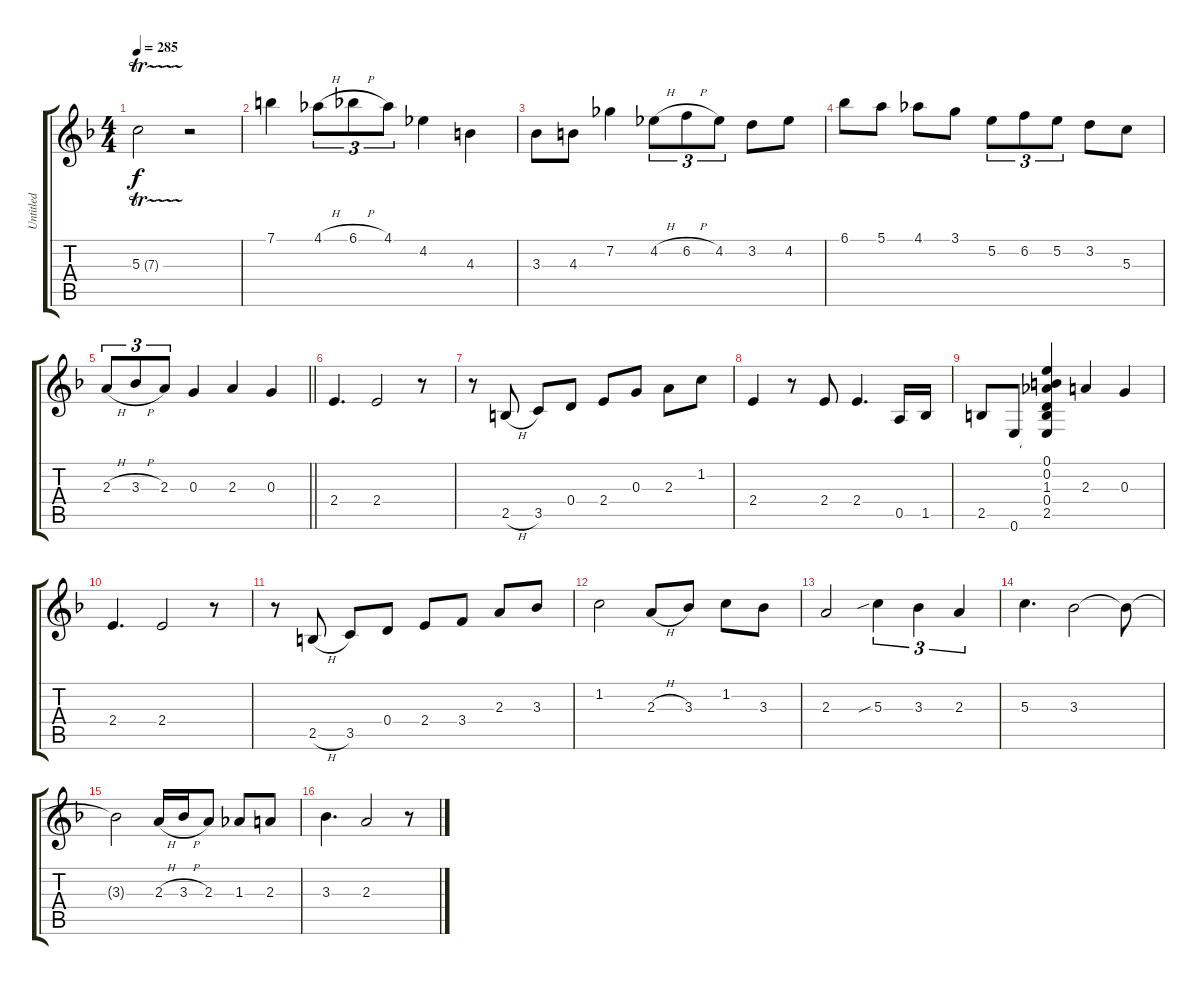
\track ("Untitled" "Untitled") {instrument acousticguitarsteel}
\staff {score tabs}
\tuning (E4 B3 G3 D3 A2 E2) {hide}
\ts (4 4)
\tempo 285
\clef g2
\ks f
5.3{tr (7 32)}.2{dy f} r.2 |
7.1.4 4.1{h}.8{tu (3 2)} 6.1{h}.8{tu (3 2)} 4.1.8{tu (3 2)} 4.2.4 4.3.4 |
3.3.8 4.3.8 7.2.4 4.2{h}.8{tu (3 2)} 6.2{h}.8{tu (3 2)} 4.2.8{tu (3 2)} 3.2.8 4.2.8 |
6.1.8 5.1.8 4.1.8 3.1.8 5.2.8{tu (3 2)} 6.2.8{tu (3 2)} 5.2.8{tu (3 2)} 3.2.8 5.3.8 |
\barLineRight lightlight
2.3{h}.8{tu (3 2)} 3.3{h}.8{tu (3 2)} 2.3.8{tu (3 2)} 0.3.4 2.3.4 0.3.4 |
2.4.4{d} 2.4.2 r.8 |
r.8 2.5{h}.8 3.5.8 0.4.8 2.4.8 0.3.8 2.3.8 1.2.8 |
2.4.4 r.8 2.4.8 2.4.4{d} 0.5.16 1.5.16 |
2.5.8 0.6.8 (0.1 0.2 1.3 0.4 2.5 0.6{t}).4 2.3.4 0.3.4 |
2.4.4{d} 2.4.2 r.8 |
r.8 2.5{h}.8 3.5.8 0.4.8 2.4.8 3.4.8 2.3.8 3.3.8 |
1.2.2 2.3{h}.8 3.3.8 1.2.8 3.3.8 |
2.3.2 5.3{sib}.4{tu (3 2)} 3.3.4{tu (3 2)} 2.3.4{tu (3 2)} |
5.3.4{d} 3.3.2 3.3{t}.8 |
3.3{t}.2 2.3{h}.16 3.3{h}.16 2.3.8 1.3.8 2.3.8 |
3.3.4{d} 2.3.2 r.8
